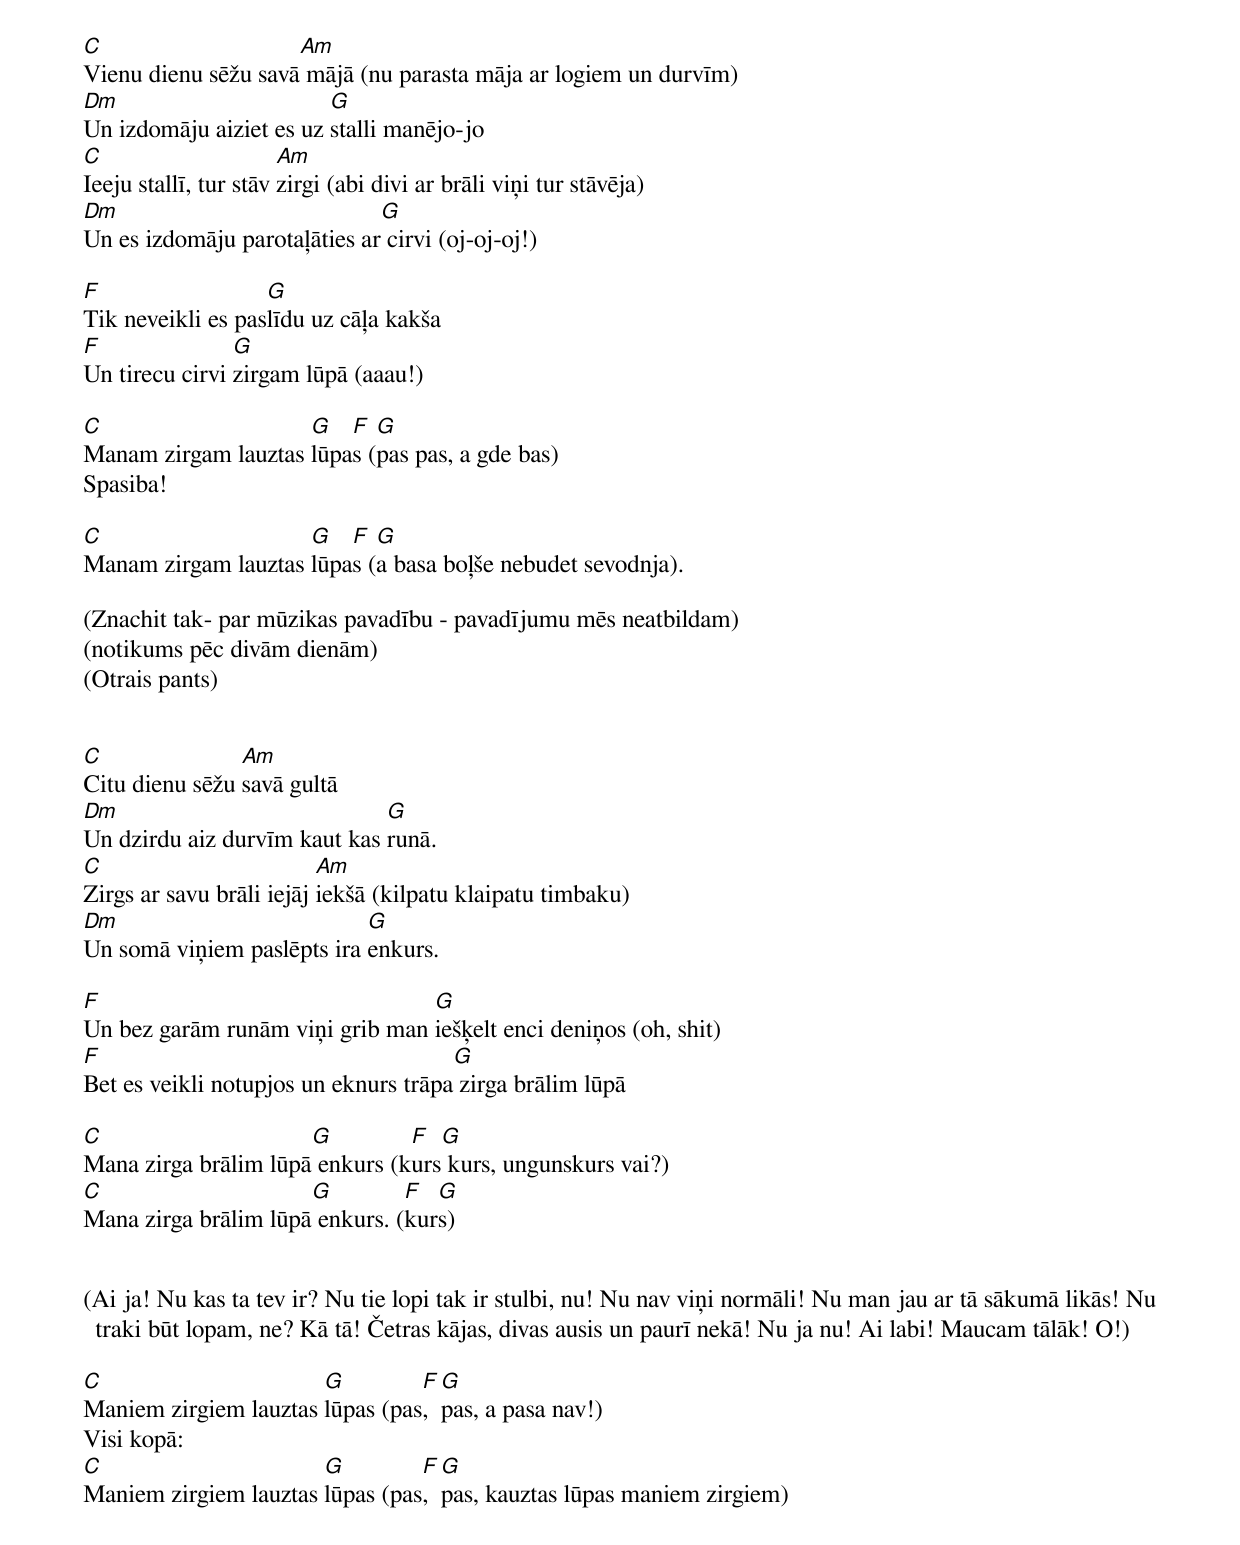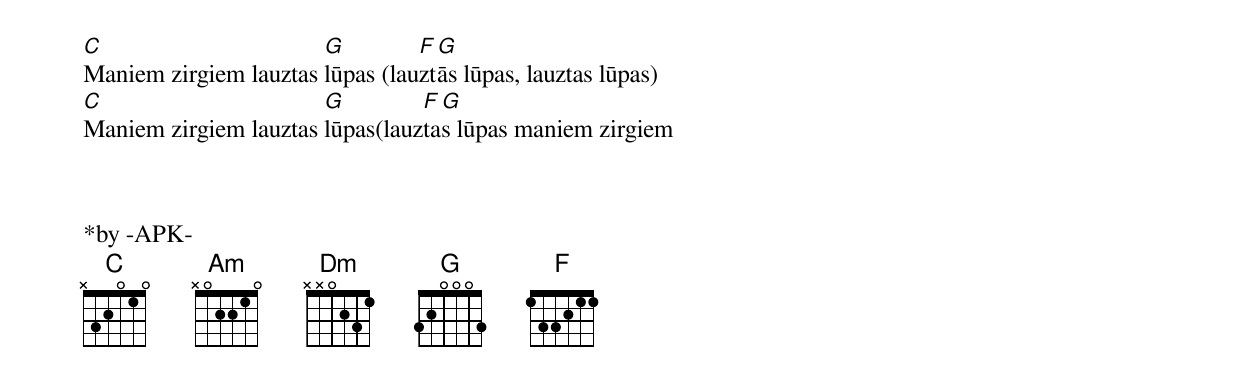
C                    Am
Vienu dienu sēžu savā mājā (nu parasta māja ar logiem un durvīm)
Dm                       G
Un izdomāju aiziet es uz stalli manējo-jo
C                      Am
Ieeju stallī, tur stāv zirgi (abi divi ar brāli viņi tur stāvēja)
Dm                            G
Un es izdomāju parotaļāties ar cirvi (oj-oj-oj!)

F                  G
Tik neveikli es paslīdu uz cāļa kakša
F               G
Un tirecu cirvi zirgam lūpā (aaau!)

C                    G   F  G
Manam zirgam lauztas lūpas (pas pas, a gde bas)
Spasiba!

C                    G   F  G
Manam zirgam lauztas lūpas (a basa boļše nebudet sevodnja).

(Znachit tak- par mūzikas pavadību - pavadījumu mēs neatbildam)
(notikums pēc divām dienām)
(Otrais pants)


C               Am
Citu dienu sēžu savā gultā
Dm                            G
Un dzirdu aiz durvīm kaut kas runā.
C                         Am
Zirgs ar savu brāli iejāj iekšā (kilpatu klaipatu timbaku)
Dm                          G
Un somā viņiem paslēpts ira enkurs.

F                                G
Un bez garām runām viņi grib man iešķelt enci deniņos (oh, shit)
F                                     G
Bet es veikli notupjos un eknurs trāpa zirga brālim lūpā

C                     G         F  G
Mana zirga brālim lūpā enkurs (kurs kurs, ungunskurs vai?)
C                     G         F  G
Mana zirga brālim lūpā enkurs. (kurs)


(Ai ja! Nu kas ta tev ir? Nu tie lopi tak ir stulbi, nu! Nu nav viņi normāli! Nu man jau ar tā sākumā likās! Nu traki būt lopam, ne? Kā tā! Četras kājas, divas ausis un paurī nekā! Nu ja nu! Ai labi! Maucam tālāk! O!)

C                      G         F G
Maniem zirgiem lauztas lūpas (pas, pas, a pasa nav!)
Visi kopā:
C                      G         F G
Maniem zirgiem lauztas lūpas (pas, pas, kauztas lūpas maniem zirgiem)
C                      G         F G
Maniem zirgiem lauztas lūpas (lauztās lūpas, lauztas lūpas)
C                      G         F G
Maniem zirgiem lauztas lūpas(lauztas lūpas maniem zirgiem



*by -APK-
